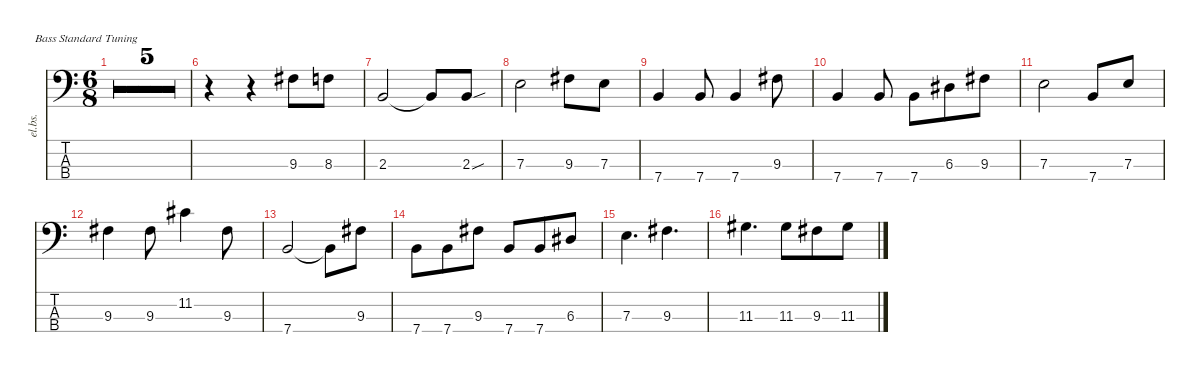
\defaultSystemsLayout 4
\hideDynamics
\bracketExtendMode nobrackets
\track ("Electric Bass" "el.bs.") {multiBarRest instrument electricbassfinger}
\staff {score tabs}
\tuning (G2 D2 A1 E1)
\ts (6 8)
\tempo 97
\clef f4
\ks c
|
|
|
r.2{d beam Down} |
r.2{d beam Down} |
r.4{beam Down} r.4{beam Down} 9.3{acc #}.8{beam Down} 8.3.8{beam Down} |
2.3.2{beam Up} 2.3{t}.8{beam Up} 2.3{sou}.8{beam Up} |
7.3.2{beam Down} 9.3{acc #}.8{beam Down} 7.3.8{beam Down} |
7.4.4{beam Up} 7.4.8{beam Up} 7.4.4{beam Up} 9.3{acc #}.8{beam Down} |
7.4.4{beam Up} 7.4.8{beam Up} 7.4.8{beam Down} 6.3{acc #}.8{beam Down} 9.3{acc #}.8{beam Down} |
7.3.2{beam Down} 7.4.8{beam Up} 7.3.8{beam Up} |
9.3{acc #}.4{beam Down} 9.3{acc #}.8{beam Down} 11.2{acc #}.4{beam Down} 9.3{acc #}.8{beam Down} |
7.4.2{beam Up} 7.4{t}.8{beam Down} 9.3{acc #}.8{beam Down} |
7.4.8{beam Down} 7.4.8{beam Down} 9.3{acc #}.8{beam Down} 7.4.8{beam Up} 7.4.8{beam Up} 6.3{acc #}.8{beam Up} |
7.3.4{d beam Down} 9.3{acc #}.4{d beam Down} |
11.3{acc #}.4{d beam Down} 11.3{acc #}.8{beam Down} 9.3{acc #}.8{beam Down} 11.3{acc #}.8{beam Down}
